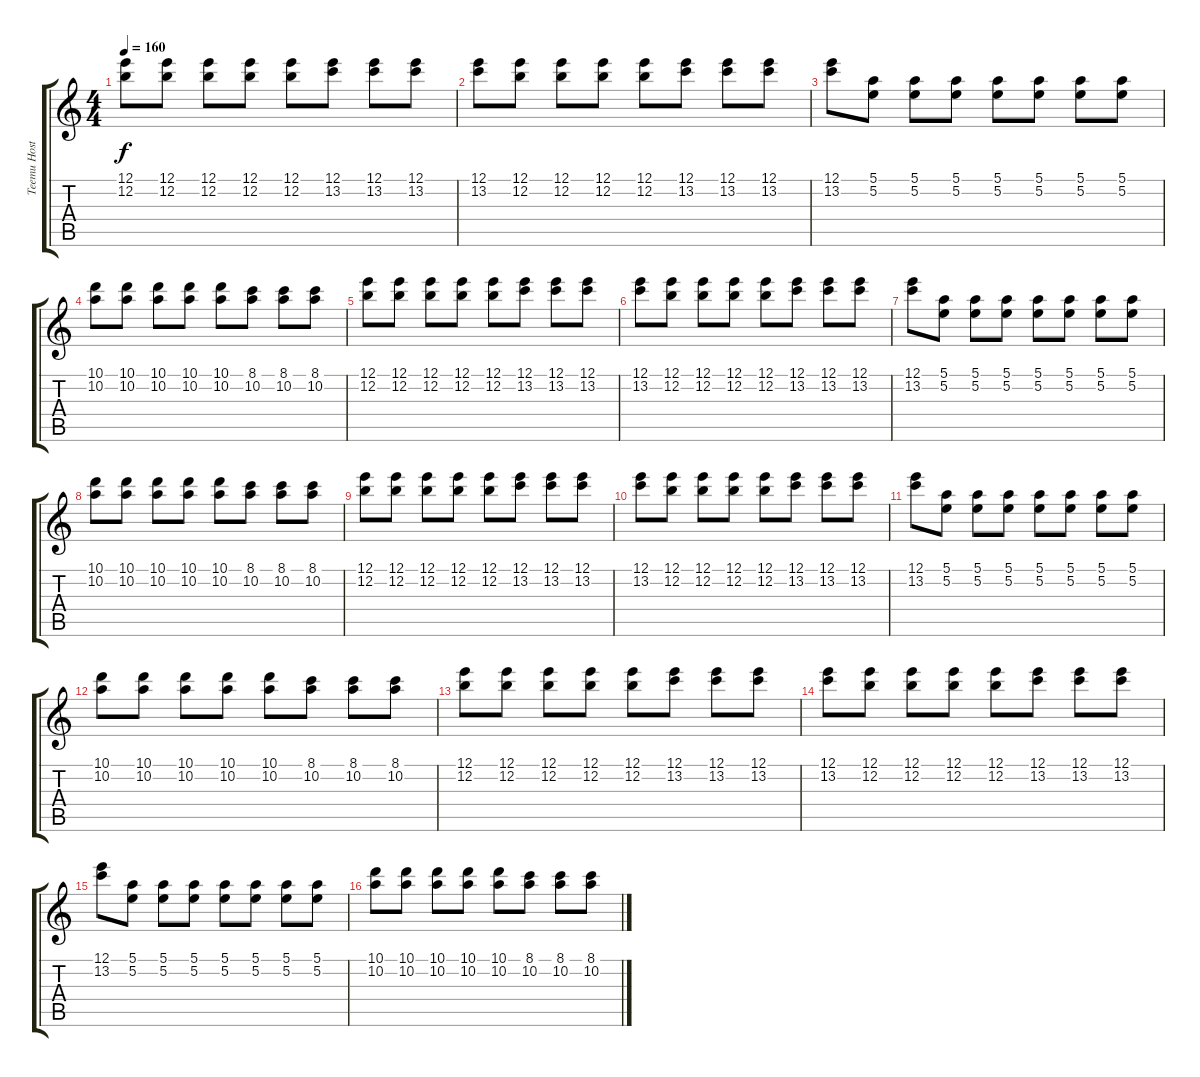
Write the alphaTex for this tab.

\track ("Teemu Hostikka" "Teemu Host") {instrument overdrivenguitar}
\staff {score tabs}
\tuning (E4 B3 G3 D3 A2 E2) {hide}
\ts (4 4)
\tempo 160
\clef g2
\ks c
(12.1 12.2).8{dy f} (12.1 12.2).8 (12.1 12.2).8 (12.1 12.2).8 (12.1 12.2).8 (12.1 13.2).8 (12.1 13.2).8 (12.1 13.2).8 |
(12.1 13.2).8 (12.1 12.2).8 (12.1 12.2).8 (12.1 12.2).8 (12.1 12.2).8 (12.1 13.2).8 (12.1 13.2).8 (12.1 13.2).8 |
(12.1 13.2).8 (5.1 5.2).8 (5.1 5.2).8 (5.1 5.2).8 (5.1 5.2).8 (5.1 5.2).8 (5.1 5.2).8 (5.1 5.2).8 |
(10.1 10.2).8 (10.1 10.2).8 (10.1 10.2).8 (10.1 10.2).8 (10.1 10.2).8 (8.1 10.2).8 (8.1 10.2).8 (8.1 10.2).8 |
(12.1 12.2).8 (12.1 12.2).8 (12.1 12.2).8 (12.1 12.2).8 (12.1 12.2).8 (12.1 13.2).8 (12.1 13.2).8 (12.1 13.2).8 |
(12.1 13.2).8 (12.1 12.2).8 (12.1 12.2).8 (12.1 12.2).8 (12.1 12.2).8 (12.1 13.2).8 (12.1 13.2).8 (12.1 13.2).8 |
(12.1 13.2).8 (5.1 5.2).8 (5.1 5.2).8 (5.1 5.2).8 (5.1 5.2).8 (5.1 5.2).8 (5.1 5.2).8 (5.1 5.2).8 |
(10.1 10.2).8 (10.1 10.2).8 (10.1 10.2).8 (10.1 10.2).8 (10.1 10.2).8 (8.1 10.2).8 (8.1 10.2).8 (8.1 10.2).8 |
(12.1 12.2).8 (12.1 12.2).8 (12.1 12.2).8 (12.1 12.2).8 (12.1 12.2).8 (12.1 13.2).8 (12.1 13.2).8 (12.1 13.2).8 |
(12.1 13.2).8 (12.1 12.2).8 (12.1 12.2).8 (12.1 12.2).8 (12.1 12.2).8 (12.1 13.2).8 (12.1 13.2).8 (12.1 13.2).8 |
(12.1 13.2).8 (5.1 5.2).8 (5.1 5.2).8 (5.1 5.2).8 (5.1 5.2).8 (5.1 5.2).8 (5.1 5.2).8 (5.1 5.2).8 |
(10.1 10.2).8 (10.1 10.2).8 (10.1 10.2).8 (10.1 10.2).8 (10.1 10.2).8 (8.1 10.2).8 (8.1 10.2).8 (8.1 10.2).8 |
(12.1 12.2).8 (12.1 12.2).8 (12.1 12.2).8 (12.1 12.2).8 (12.1 12.2).8 (12.1 13.2).8 (12.1 13.2).8 (12.1 13.2).8 |
(12.1 13.2).8 (12.1 12.2).8 (12.1 12.2).8 (12.1 12.2).8 (12.1 12.2).8 (12.1 13.2).8 (12.1 13.2).8 (12.1 13.2).8 |
(12.1 13.2).8 (5.1 5.2).8 (5.1 5.2).8 (5.1 5.2).8 (5.1 5.2).8 (5.1 5.2).8 (5.1 5.2).8 (5.1 5.2).8 |
(10.1 10.2).8 (10.1 10.2).8 (10.1 10.2).8 (10.1 10.2).8 (10.1 10.2).8 (8.1 10.2).8 (8.1 10.2).8 (8.1 10.2).8
